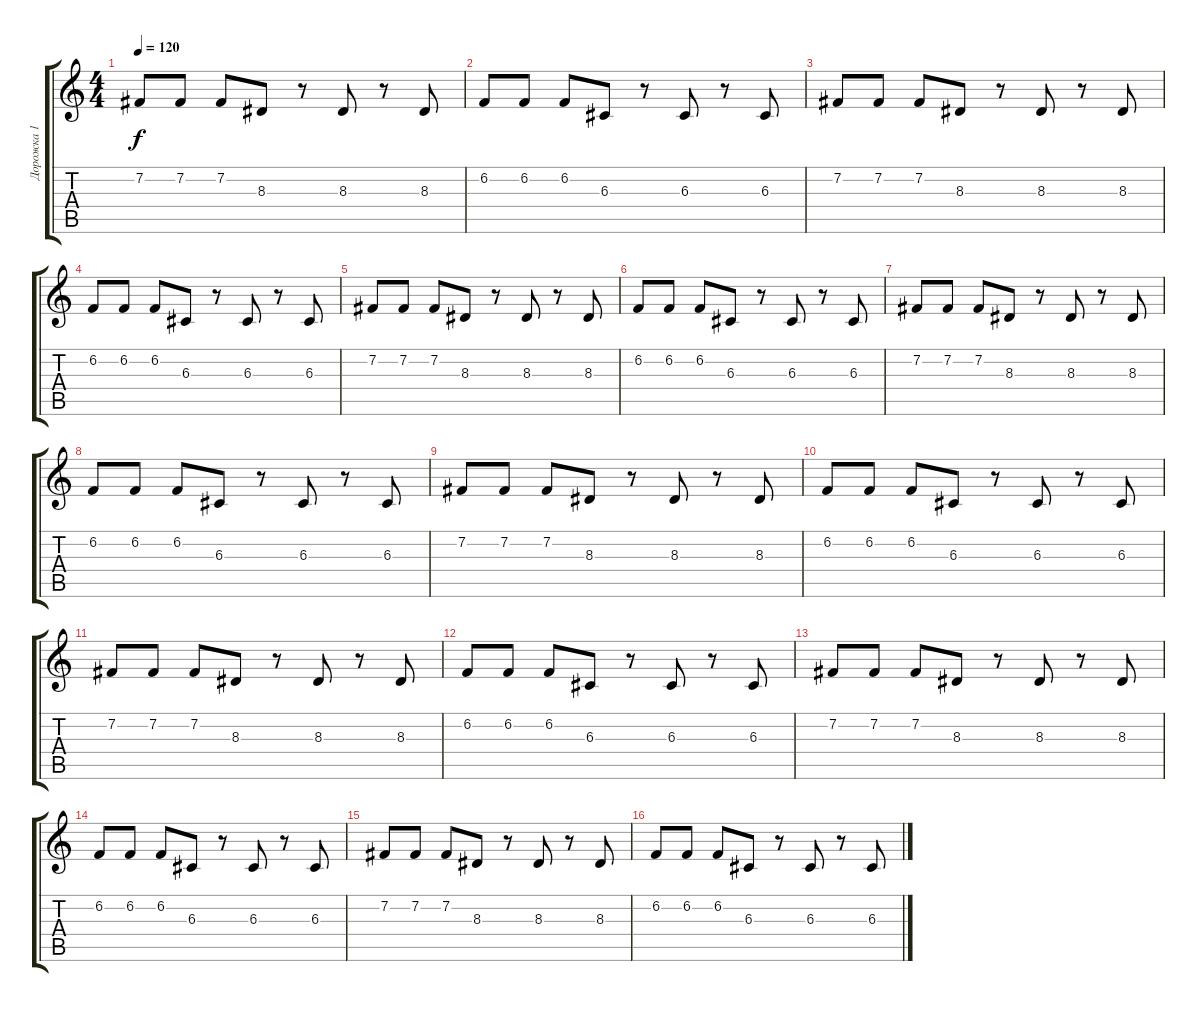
\track ("Дорожка 1" "Дорожка 1") {instrument acousticgrandpiano}
\staff {score tabs}
\tuning (E4 B3 G3 D3 A2 E2) {hide}
\ts (4 4)
\tempo 120
\clef g2
\ks c
7.2.8{dy f} 7.2.8 7.2.8 8.3.8 r.8 8.3.8 r.8 8.3.8 |
6.2.8 6.2.8 6.2.8 6.3.8 r.8 6.3.8 r.8 6.3.8 |
7.2.8 7.2.8 7.2.8 8.3.8 r.8 8.3.8 r.8 8.3.8 |
6.2.8 6.2.8 6.2.8 6.3.8 r.8 6.3.8 r.8 6.3.8 |
7.2.8 7.2.8 7.2.8 8.3.8 r.8 8.3.8 r.8 8.3.8 |
6.2.8 6.2.8 6.2.8 6.3.8 r.8 6.3.8 r.8 6.3.8 |
7.2.8 7.2.8 7.2.8 8.3.8 r.8 8.3.8 r.8 8.3.8 |
6.2.8 6.2.8 6.2.8 6.3.8 r.8 6.3.8 r.8 6.3.8 |
7.2.8 7.2.8 7.2.8 8.3.8 r.8 8.3.8 r.8 8.3.8 |
6.2.8 6.2.8 6.2.8 6.3.8 r.8 6.3.8 r.8 6.3.8 |
7.2.8 7.2.8 7.2.8 8.3.8 r.8 8.3.8 r.8 8.3.8 |
6.2.8 6.2.8 6.2.8 6.3.8 r.8 6.3.8 r.8 6.3.8 |
7.2.8 7.2.8 7.2.8 8.3.8 r.8 8.3.8 r.8 8.3.8 |
6.2.8 6.2.8 6.2.8 6.3.8 r.8 6.3.8 r.8 6.3.8 |
7.2.8 7.2.8 7.2.8 8.3.8 r.8 8.3.8 r.8 8.3.8 |
6.2.8 6.2.8 6.2.8 6.3.8 r.8 6.3.8 r.8 6.3.8
